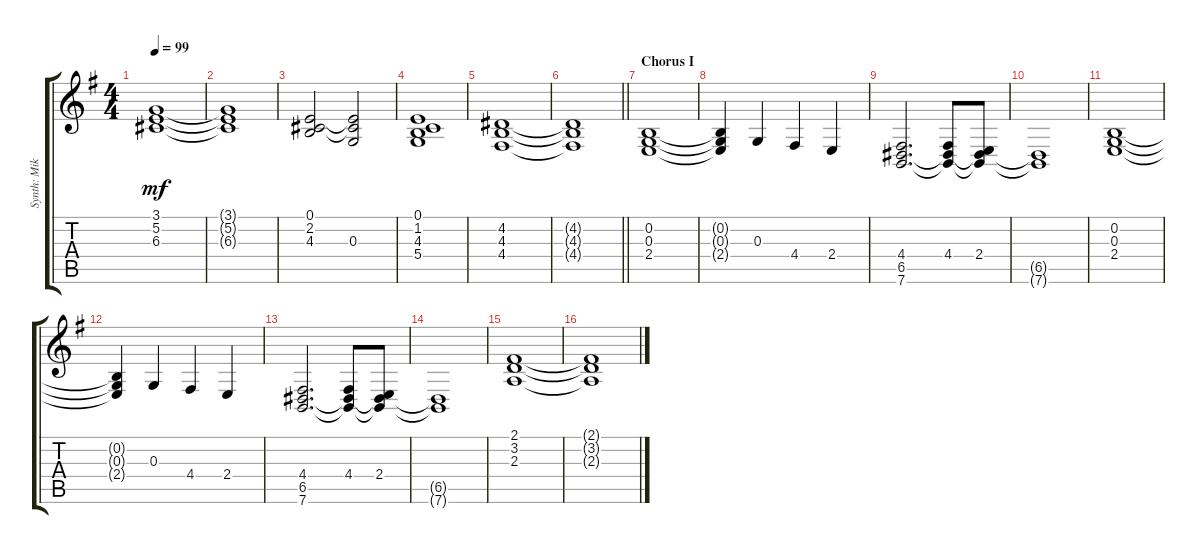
\track ("Synth: Mike" "Synth: Mik") {instrument stringensemble1}
\staff {score tabs}
\tuning (E4 B3 G3 D3 A2 E2) {hide}
\ts (4 4)
\tempo 99
\clef g2
\ks g
(3.1 5.2 6.3).1{dy mf} |
(3.1{t} 5.2{t} 6.3{t}).1 |
(0.1 2.2 4.3).2 (0.1{t} 2.2{t} 0.3).2 |
(0.1 1.2 4.3 5.4).1 |
(4.2 4.3 4.4).1 |
\barLineRight lightlight
(4.2{t} 4.3{t} 4.4{t}).1 |
\section ("" "Chorus I")
(0.2 0.3 2.4).1 |
(0.2{t} 0.3{t} 2.4{t}).4 0.3.4 4.4.4 2.4.4 |
(4.4 6.5 7.6).2{d} (4.4 6.5{t} 7.6{t}).8 (2.4 6.5{t} 7.6{t}).8 |
(6.5{t} 7.6{t}).1 |
(0.2 0.3 2.4).1 |
(0.2{t} 0.3{t} 2.4{t}).4 0.3.4 4.4.4 2.4.4 |
(4.4 6.5 7.6).2{d} (4.4 6.5{t} 7.6{t}).8 (2.4 6.5{t} 7.6{t}).8 |
(6.5{t} 7.6{t}).1 |
(2.1 3.2 2.3).1 |
(2.1{t} 3.2{t} 2.3{t}).1
